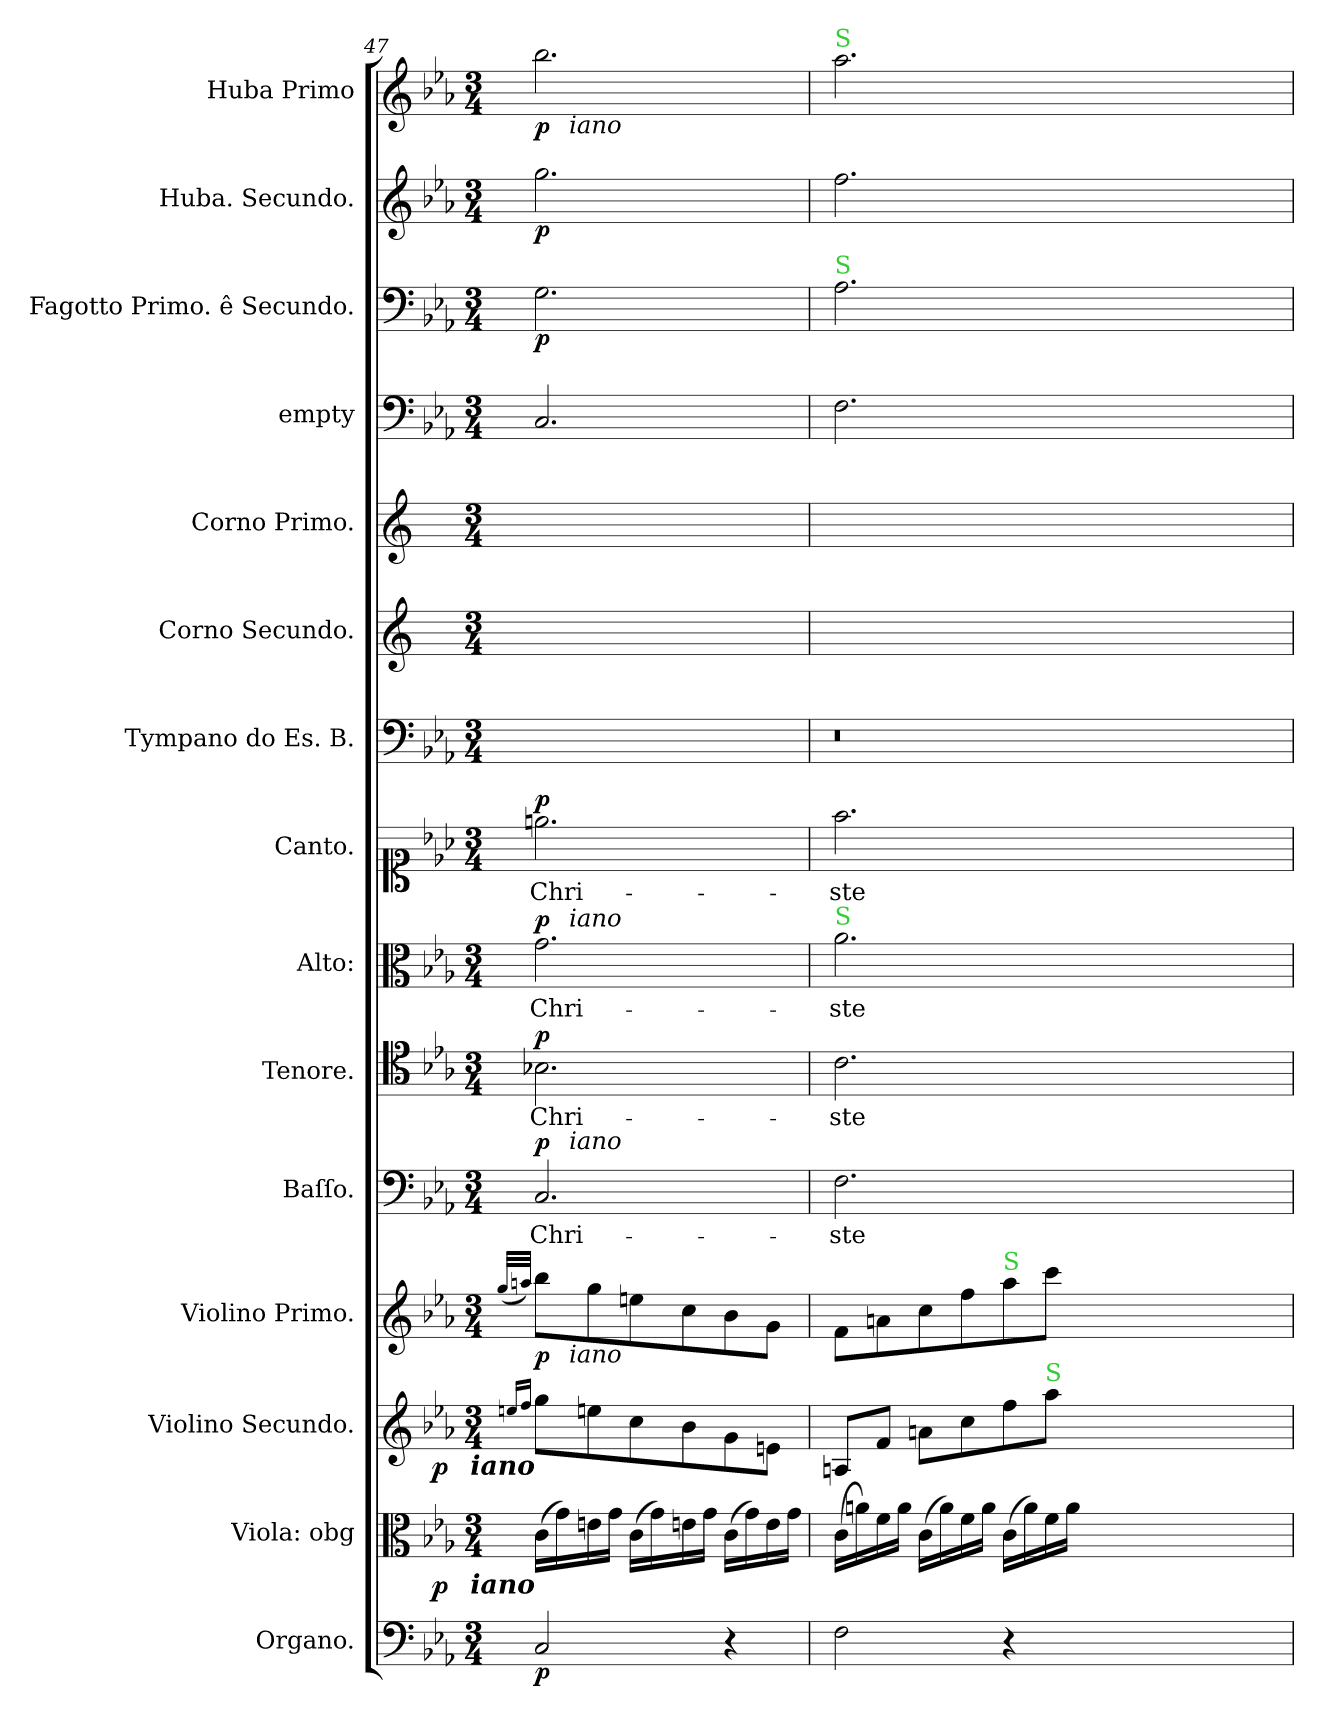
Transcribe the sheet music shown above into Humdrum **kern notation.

**kern	**dynam	**kern	**dynam	**kern	**dynam	**kern	**dynam	**kern	**text	**dynam	**kern	**text	**dynam	**kern	**text	**dynam	**kern	**text	**dynam	**kern	**kern	**kern	**kern	**kern	**dynam	**kern	**dynam	**kern	**dynam
*part15	*part15	*part14	*part14	*part13	*part13	*part12	*part12	*part11	*part11	*part11	*part10	*part10	*part10	*part9	*part9	*part9	*part8	*part8	*part8	*part7	*part6	*part5	*part4	*part3	*part3	*part2	*part2	*part1	*part1
*staff15	*staff15	*staff14	*staff14	*staff13	*staff13	*staff12	*staff12	*staff11	*staff11	*staff11	*staff10	*staff10	*staff10	*staff9	*staff9	*staff9	*staff8	*staff8	*staff8	*staff7	*staff6	*staff5	*staff4	*staff3	*staff3	*staff2	*staff2	*staff1	*staff1
*I"Organo.	*	*I"Viola: obg	*	*I"Violino Secundo.	*	*I"Violino Primo.	*	*I"Baſſo.	*	*	*I"Tenore.	*	*	*I"Alto:	*	*	*I"Canto.	*	*	*I"Tympano do Es. B.	*I"Corno Secundo.	*I"Corno Primo.	*I"empty	*I"Fagotto Primo. ê Secundo.	*	*I"Huba. Secundo.	*	*I"Huba Primo	*
*I'org	*	*I'vla	*	*	*	*I'vl I	*	*I'B	*	*	*I'T	*	*	*I'A	*	*	*I'C	*	*	*	*	*I'cor I	*	*	*	*	*	*	*
*clefF4	*	*clefC3	*	*clefG2	*	*clefG2	*	*clefF4	*	*	*clefC4	*	*	*clefC3	*	*	*clefC1	*	*	*clefF4	*clefG2	*clefG2	*clefF4	*clefF4	*	*clefG2	*	*clefG2	*
*	*	*	*	*	*	*	*	*	*	*	*	*	*	*	*	*	*	*	*	*	*ITrd5c9	*ITrd5c9	*	*	*	*	*	*	*
*k[b-e-a-]	*	*k[b-e-a-]	*	*k[b-e-a-]	*	*k[b-e-a-]	*	*k[b-e-a-]	*	*	*k[b-e-a-]	*	*	*k[b-e-a-]	*	*	*k[b-e-a-]	*	*	*k[b-e-a-]	*k[b-e-a-]	*k[b-e-a-]	*k[b-e-a-]	*k[b-e-a-]	*	*k[b-e-a-]	*	*k[b-e-a-]	*
*E-:	*	*E-:	*	*E-:	*	*E-:	*	*E-:	*	*	*E-:	*	*	*E-:	*	*	*E-:	*	*	*E-:	*E-:	*E-:	*	*	*	*E-:	*	*E-:	*
*M3/4	*	*M3/4	*	*M3/4	*	*M3/4	*	*M3/4	*	*	*M3/4	*	*	*M3/4	*	*	*M3/4	*	*	*M3/4	*M3/4	*M3/4	*M3/4	*M3/4	*	*M3/4	*	*M3/4	*
=47	=47	=47	=47	=47	=47	=47	=47	=47	=47	=47	=47	=47	=47	=47	=47	=47	=47	=47	=47	=47	=47	=47	=47	=47	=47	=47	=47	=47	=47
.	.	.	.	16qqeen/LL	.	(<32qqgg/LLL	.	.	.	.	.	.	.	.	.	.	.	.	.	.	.	.	.	.	.	.	.	.	.
.	.	.	.	16qqff/JJ	.	32qqaan/JJJ)	.	.	.	.	.	.	.	.	.	.	.	.	.	.	.	.	.	.	.	.	.	.	.
!	!	!	!LO:DY:b:rj:t=%s iano	!	!LO:DY:b:rj:t=%s iano	!	!LO:DY:b:t=%s iano	!	!	!LO:DY:a:t=%s iano	!	!	!LO:DY:a	!	!	!LO:DY:b:t=%s iano	!	!	!LO:DY:b	!	!	!	!	!	!	!	!	!	!LO:DY:b:t=%s iano
2C/	p	(>16c\LL	p	8gg\L	p	8bb-\L	p	2.C/	Chri-	p	2.B-X\	Chri-	p	2.g\	Chri-	p	2.een\	Chri-	p	2.ryy	2.ryy	2.ryy	2.C/	2.G\	p	2.gg\	p	2.bb-\	p
.	.	16g\)	.	.	.	.	.	.	.	.	.	.	.	.	.	.	.	.	.	.	.	.	.	.	.	.	.	.	.
.	.	16en\	.	8een\	.	8gg\	.	.	.	.	.	.	.	.	.	.	.	.	.	.	.	.	.	.	.	.	.	.	.
.	.	16g\JJ	.	.	.	.	.	.	.	.	.	.	.	.	.	.	.	.	.	.	.	.	.	.	.	.	.	.	.
.	.	(>16c\LL	.	8cc\	.	8een\	.	.	.	.	.	.	.	.	.	.	.	.	.	.	.	.	.	.	.	.	.	.	.
.	.	16g\)	.	.	.	.	.	.	.	.	.	.	.	.	.	.	.	.	.	.	.	.	.	.	.	.	.	.	.
.	.	16en\	.	8b-\	.	8cc\	.	.	.	.	.	.	.	.	.	.	.	.	.	.	.	.	.	.	.	.	.	.	.
.	.	16g\JJ	.	.	.	.	.	.	.	.	.	.	.	.	.	.	.	.	.	.	.	.	.	.	.	.	.	.	.
4r	.	(>16c\LL	.	8g\	.	8b-\	.	.	.	.	.	.	.	.	.	.	.	.	.	.	.	.	.	.	.	.	.	.	.
.	.	16g\)	.	.	.	.	.	.	.	.	.	.	.	.	.	.	.	.	.	.	.	.	.	.	.	.	.	.	.
.	.	16e\	.	8en\J	.	8g\J	.	.	.	.	.	.	.	.	.	.	.	.	.	.	.	.	.	.	.	.	.	.	.
.	.	16g\JJ	.	.	.	.	.	.	.	.	.	.	.	.	.	.	.	.	.	.	.	.	.	.	.	.	.	.	.
=48	=48	=48	=48	=48	=48	=48	=48	=48	=48	=48	=48	=48	=48	=48	=48	=48	=48	=48	=48	=48	=48	=48	=48	=48	=48	=48	=48	=48	=48
!	!	!	!	!	!	!	!	!	!	!	!	!	!	!	!	!	!	!	!	!	!	!	!	!	!	!	!	!LO:TX:a:color=limegreen:t=S	!
!	!	!	!	!	!	!	!	!	!	!	!	!	!	!	!	!	!	!	!	!	!	!	!	!LO:TX:a:color=limegreen:t=S	!	!	!	!	!
!	!	!	!	!	!	!	!	!	!	!	!	!	!	!LO:TX:a:color=limegreen:t=S	!	!	!	!	!	!	!	!	!	!	!	!	!	!	!
2F\	.	(>16c\LL	.	8An/L	.	8f\L	.	2.F\	-ste	.	2.c\	-ste	.	2.a-\	-ste	.	2.ff\	-ste	.	0.r	0.ryy	0.ryy	2.F\	2.A-\	.	2.ff\	.	2.aa-\	.
.	.	16an\)	.	.	.	.	.	.	.	.	.	.	.	.	.	.	.	.	.	.	.	.	.	.	.	.	.	.	.
.	.	16f\	.	8f/J	.	8an\	.	.	.	.	.	.	.	.	.	.	.	.	.	.	.	.	.	.	.	.	.	.	.
.	.	16a\JJ	.	.	.	.	.	.	.	.	.	.	.	.	.	.	.	.	.	.	.	.	.	.	.	.	.	.	.
.	.	(>16c\LL	.	8an\L	.	8cc\	.	.	.	.	.	.	.	.	.	.	.	.	.	.	.	.	.	.	.	.	.	.	.
.	.	16a\)	.	.	.	.	.	.	.	.	.	.	.	.	.	.	.	.	.	.	.	.	.	.	.	.	.	.	.
.	.	16f\	.	8cc\	.	8ff\	.	.	.	.	.	.	.	.	.	.	.	.	.	.	.	.	.	.	.	.	.	.	.
.	.	16a\JJ	.	.	.	.	.	.	.	.	.	.	.	.	.	.	.	.	.	.	.	.	.	.	.	.	.	.	.
!	!	!	!	!	!	!LO:TX:a:color=limegreen:t=S	!	!	!	!	!	!	!	!	!	!	!	!	!	!	!	!	!	!	!	!	!	!	!
4r	.	(>16c\LL	.	8ff\	.	8aa-\	.	.	.	.	.	.	.	.	.	.	.	.	.	.	.	.	.	.	.	.	.	.	.
.	.	16a\)	.	.	.	.	.	.	.	.	.	.	.	.	.	.	.	.	.	.	.	.	.	.	.	.	.	.	.
!	!	!	!	!LO:TX:a:color=limegreen:t=S	!	!	!	!	!	!	!	!	!	!	!	!	!	!	!	!	!	!	!	!	!	!	!	!	!
.	.	16f\	.	8aa-\J	.	8ccc\J	.	.	.	.	.	.	.	.	.	.	.	.	.	.	.	.	.	.	.	.	.	.	.
.	.	16a\JJ	.	.	.	.	.	.	.	.	.	.	.	.	.	.	.	.	.	.	.	.	.	.	.	.	.	.	.
0ryy	.	0ryy	.	0ryy	.	0ryy	.	0ryy	.	.	0ryy	.	.	0ryy	.	.	0ryy	.	.	.	.	.	0ryy	0ryy	.	0ryy	.	0ryy	.
4ryy	.	4ryy	.	4ryy	.	4ryy	.	4ryy	.	.	4ryy	.	.	4ryy	.	.	4ryy	.	.	.	.	.	4ryy	4ryy	.	4ryy	.	4ryy	.
=	=	=	=	=	=	=	=	=	=	=	=	=	=	=	=	=	=	=	=	=	=	=	=	=	=	=	=	=	=
*-	*-	*-	*-	*-	*-	*-	*-	*-	*-	*-	*-	*-	*-	*-	*-	*-	*-	*-	*-	*-	*-	*-	*-	*-	*-	*-	*-	*-	*-
